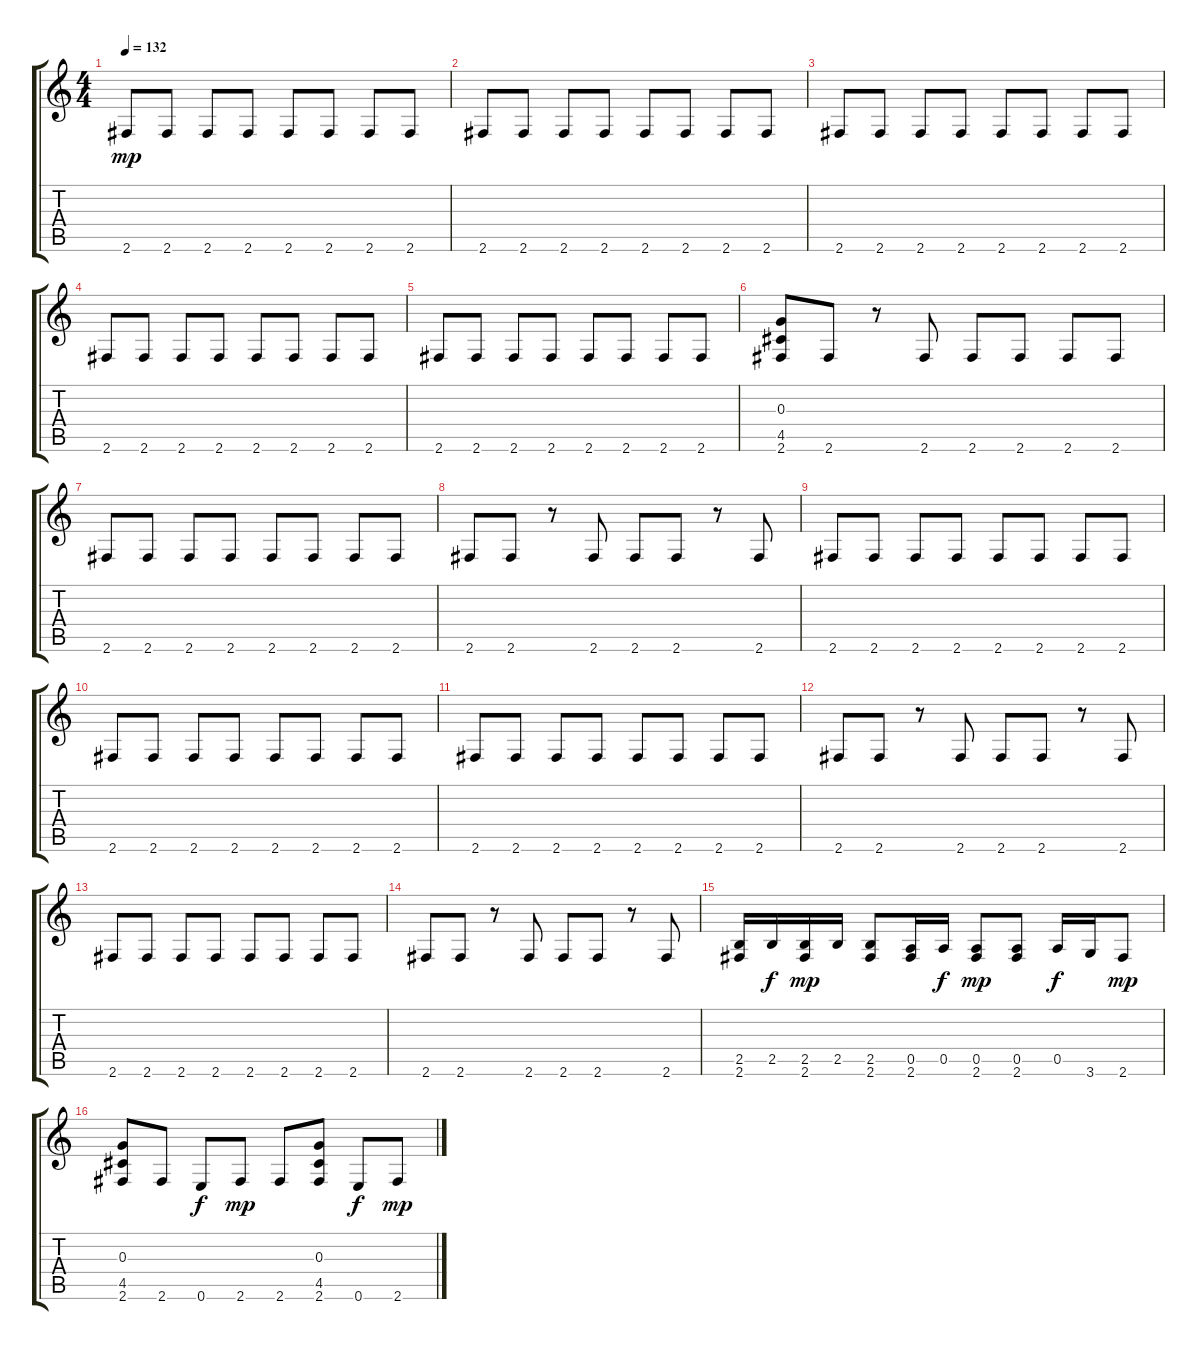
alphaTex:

\track "" {instrument acousticbass}
\staff {score tabs}
\tuning (E4 B3 G3 D3 A2 E2) {hide}
\ts (4 4)
\tempo 132
\clef g2
\ks c
2.6.8{dy mp} 2.6.8 2.6.8 2.6.8 2.6.8 2.6.8 2.6.8 2.6.8 |
2.6.8 2.6.8 2.6.8 2.6.8 2.6.8 2.6.8 2.6.8 2.6.8 |
2.6.8 2.6.8 2.6.8 2.6.8 2.6.8 2.6.8 2.6.8 2.6.8 |
2.6.8 2.6.8 2.6.8 2.6.8 2.6.8 2.6.8 2.6.8 2.6.8 |
2.6.8 2.6.8 2.6.8 2.6.8 2.6.8 2.6.8 2.6.8 2.6.8 |
(0.3 4.5 2.6).8 2.6.8 r.8 2.6.8 2.6.8 2.6.8 2.6.8 2.6.8 |
2.6.8 2.6.8 2.6.8 2.6.8 2.6.8 2.6.8 2.6.8 2.6.8 |
2.6.8 2.6.8 r.8 2.6.8 2.6.8 2.6.8 r.8 2.6.8 |
2.6.8 2.6.8 2.6.8 2.6.8 2.6.8 2.6.8 2.6.8 2.6.8 |
2.6.8 2.6.8 2.6.8 2.6.8 2.6.8 2.6.8 2.6.8 2.6.8 |
2.6.8 2.6.8 2.6.8 2.6.8 2.6.8 2.6.8 2.6.8 2.6.8 |
2.6.8 2.6.8 r.8 2.6.8 2.6.8 2.6.8 r.8 2.6.8 |
2.6.8 2.6.8 2.6.8 2.6.8 2.6.8 2.6.8 2.6.8 2.6.8 |
2.6.8 2.6.8 r.8 2.6.8 2.6.8 2.6.8 r.8 2.6.8 |
(2.5 2.6).16 2.5.16{dy f} (2.5 2.6).16{dy mp} 2.5.16 (2.5 2.6).8 (0.5 2.6).16 0.5.16{dy f} (0.5 2.6).8{dy mp} (0.5 2.6).8 0.5.16{dy f} 3.6.16 2.6.8{dy mp} |
(0.3 4.5 2.6).8 2.6.8 0.6.8{dy f} 2.6.8{dy mp} 2.6.8 (0.3 4.5 2.6).8 0.6.8{dy f} 2.6.8{dy mp}
